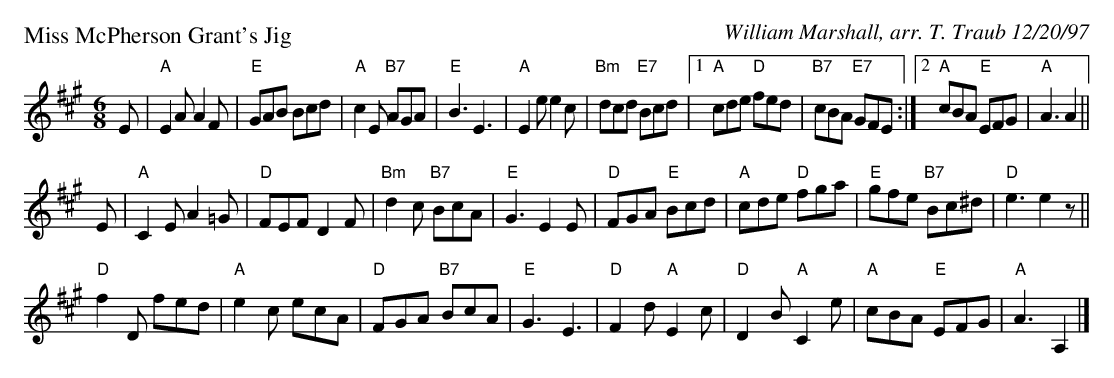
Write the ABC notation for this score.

X:1
P: Miss McPherson Grant's Jig
C: William Marshall, arr. T. Traub 12/20/97
M: 6/8
L: 1/8
K: A
E|"A"E2 A A2 F|"E"GAB Bcd|"A"c2 E "B7"AGA|"E"B3 E3|"A"E2 e e2 c|"Bm"dcd "E7"Bcd|1 "A"cde "D"fed |"B7"cBA "E7"GFE :|2 "A"cBA "E"EFG|"A"A3 A2 ||
E|"A"C2 E A2 =G|"D"FEF D2 F|"Bm"d2 c "B7"BcA|"E"G3 E2 E|"D"FGA "E"Bcd |"A"cde "D"fga|"E"gfe "B7"Bc^d|"D"e3 e2 z||
"D"f2 D fed|"A"e2 c ecA|"D"FGA "B7"BcA|"E"G3 E3|"D"F2 d "A"E2 c|"D"D2 B "A"C2 e|"A"cBA "E"EFG|"A"A3 A,2 |]
